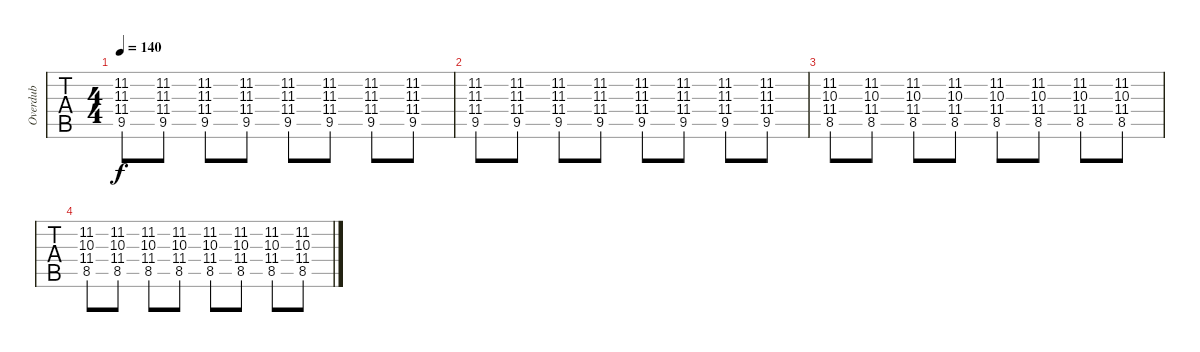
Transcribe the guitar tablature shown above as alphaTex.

\track ("Overdub" "Overdub") {instrument distortionguitar}
\staff {tabs}
\tuning (E4 B3 G3 D3 A2 E2) {hide}
\ts (4 4)
\tempo 140
\clef g2
\ks c
(11.2 11.3 11.4 9.5).8{dy f} (11.2 11.3 11.4 9.5).8 (11.2 11.3 11.4 9.5).8 (11.2 11.3 11.4 9.5).8 (11.2 11.3 11.4 9.5).8 (11.2 11.3 11.4 9.5).8 (11.2 11.3 11.4 9.5).8 (11.2 11.3 11.4 9.5).8 |
(11.2 11.3 11.4 9.5).8 (11.2 11.3 11.4 9.5).8 (11.2 11.3 11.4 9.5).8 (11.2 11.3 11.4 9.5).8 (11.2 11.3 11.4 9.5).8 (11.2 11.3 11.4 9.5).8 (11.2 11.3 11.4 9.5).8 (11.2 11.3 11.4 9.5).8 |
(11.2 10.3 11.4 8.5).8 (11.2 10.3 11.4 8.5).8 (11.2 10.3 11.4 8.5).8 (11.2 10.3 11.4 8.5).8 (11.2 10.3 11.4 8.5).8 (11.2 10.3 11.4 8.5).8 (11.2 10.3 11.4 8.5).8 (11.2 10.3 11.4 8.5).8 |
(11.2 10.3 11.4 8.5).8 (11.2 10.3 11.4 8.5).8 (11.2 10.3 11.4 8.5).8 (11.2 10.3 11.4 8.5).8 (11.2 10.3 11.4 8.5).8 (11.2 10.3 11.4 8.5).8 (11.2 10.3 11.4 8.5).8 (11.2 10.3 11.4 8.5).8
